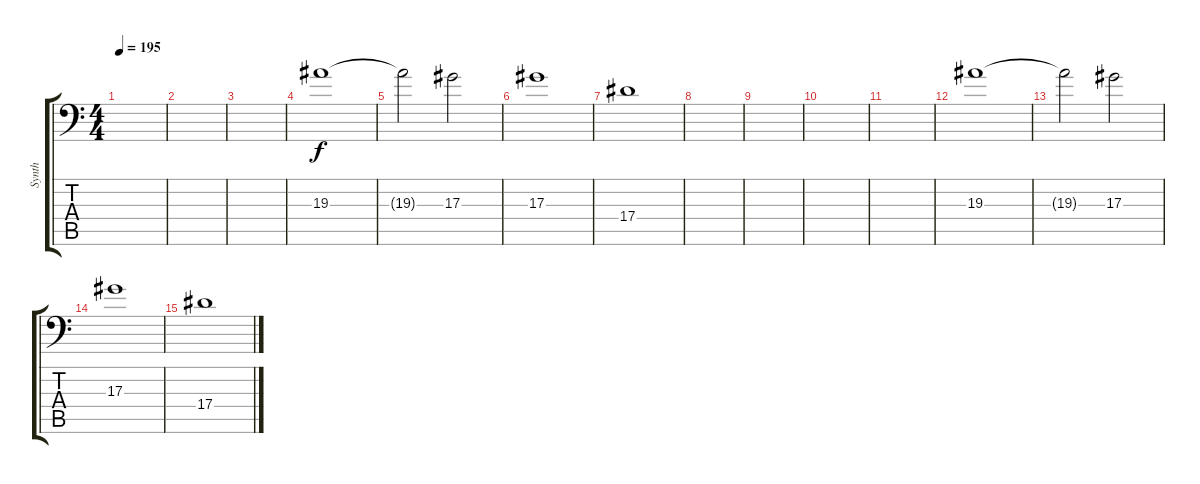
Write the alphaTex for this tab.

\track ("Synth" "Synth") {instrument pad7halo}
\staff {score tabs}
\tuning (C4 G3 Eb3 Bb2 F2 Bb1) {hide}
\ts (4 4)
\tempo 195
\clef f4
\ks c
|
|
|
19.3.1 |
19.3{t}.2 17.3.2 |
17.3.1 |
17.4.1 |
|
|
|
|
19.3.1 |
19.3{t}.2 17.3.2 |
17.3.1 |
17.4.1
